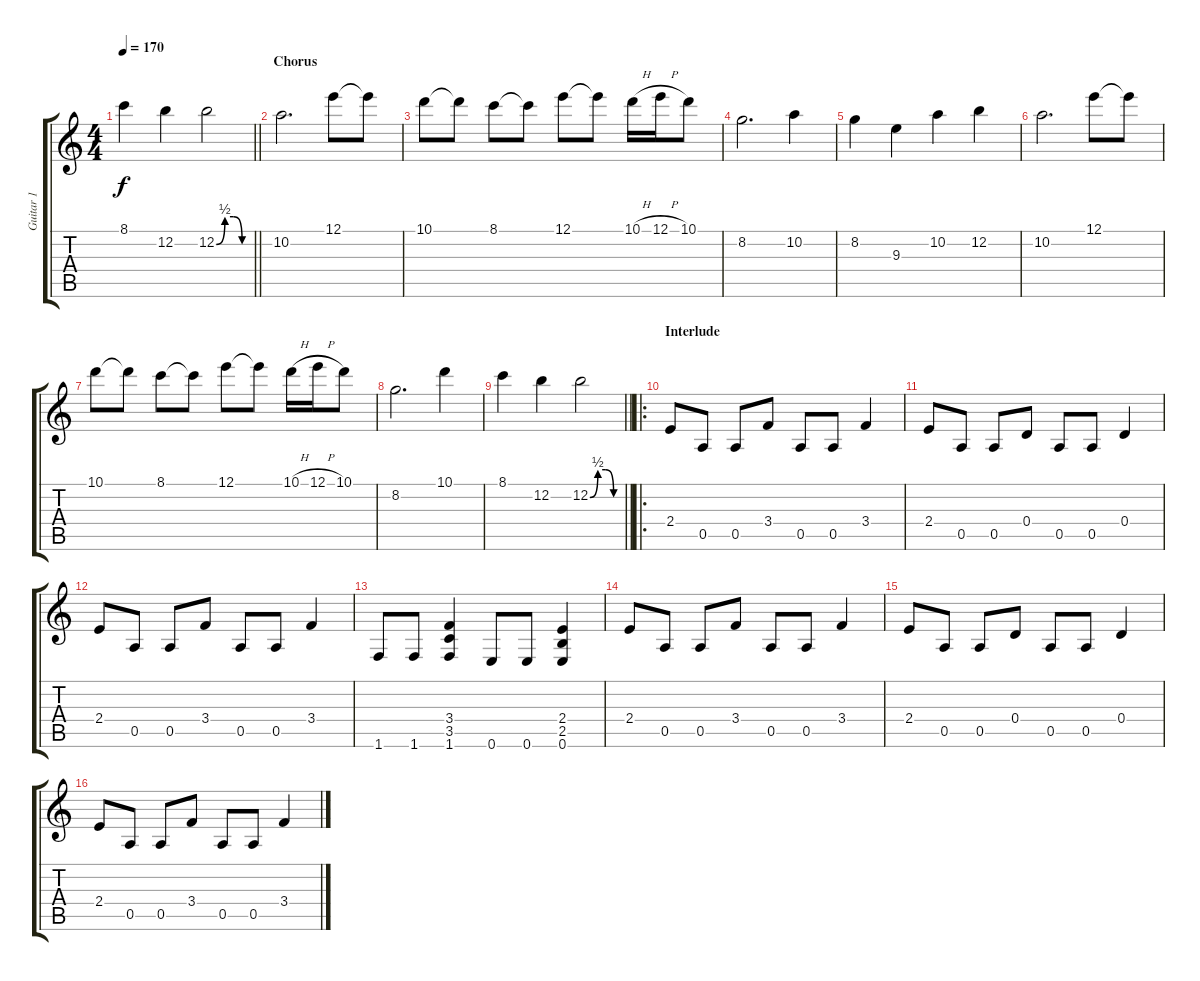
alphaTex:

\track ("Guitar 1" "Guitar 1") {instrument distortionguitar}
\staff {score tabs}
\tuning (E4 B3 G3 D3 A2 E2) {hide}
\ts (4 4)
\tempo 170
\clef g2
\barLineRight lightlight
\ks c
8.1.4{dy f} 12.2.4 12.2{be (custom 0 0 15 2 30 2 45 0 60 0)}.2 |
\section ("" "Chorus")
10.2.2{d} 12.1.8 12.1{t}.8 |
10.1.8 10.1{t}.8 8.1.8 8.1{t}.8 12.1.8 12.1{t}.8 10.1{h}.16 12.1{h}.16 10.1.8 |
8.2.2{d} 10.2.4 |
8.2.4 9.3.4 10.2.4 12.2.4 |
10.2.2{d} 12.1.8 12.1{t}.8 |
10.1.8 10.1{t}.8 8.1.8 8.1{t}.8 12.1.8 12.1{t}.8 10.1{h}.16 12.1{h}.16 10.1.8 |
8.2.2{d} 10.1.4 |
\barLineRight lightlight
8.1.4 12.2.4 12.2{be (custom 0 0 15 2 30 2 45 0 60 0)}.2 |
\ro
\section ("" "Interlude")
2.4.8{instrument distortionguitar} 0.5.8 0.5.8 3.4.8 0.5.8 0.5.8 3.4.4 |
2.4.8 0.5.8 0.5.8 0.4.8 0.5.8 0.5.8 0.4.4 |
2.4.8 0.5.8 0.5.8 3.4.8 0.5.8 0.5.8 3.4.4 |
1.6.8 1.6.8 (3.4 3.5 1.6).4 0.6.8 0.6.8 (2.4 2.5 0.6).4 |
2.4.8 0.5.8 0.5.8 3.4.8 0.5.8 0.5.8 3.4.4 |
2.4.8 0.5.8 0.5.8 0.4.8 0.5.8 0.5.8 0.4.4 |
2.4.8 0.5.8 0.5.8 3.4.8 0.5.8 0.5.8 3.4.4
